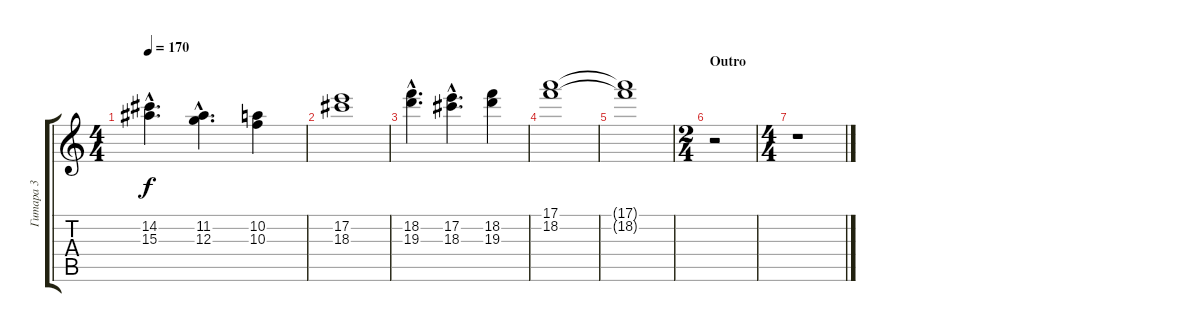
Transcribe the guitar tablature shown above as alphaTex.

\track ("Гитара 3" "Гитара 3") {instrument distortionguitar}
\staff {score tabs}
\tuning (E4 B3 G3 D3 A2 E2) {hide}
\ts (4 4)
\tempo 170
\clef g2
\ks c
(14.2{hac} 15.3{hac}).4{d dy f} (11.2{hac} 12.3{hac}).4{d} (10.2 10.3).4 |
(17.2 18.3).1 |
(18.2{hac} 19.3{hac}).4{d} (17.2{hac} 18.3{hac}).4{d} (18.2 19.3).4 |
(17.1 18.2).1 |
(17.1{t} 18.2{t}).1 |
\ts (2 4)
\section ("" "Outro")
r.2 |
\ts (4 4)
r.1
